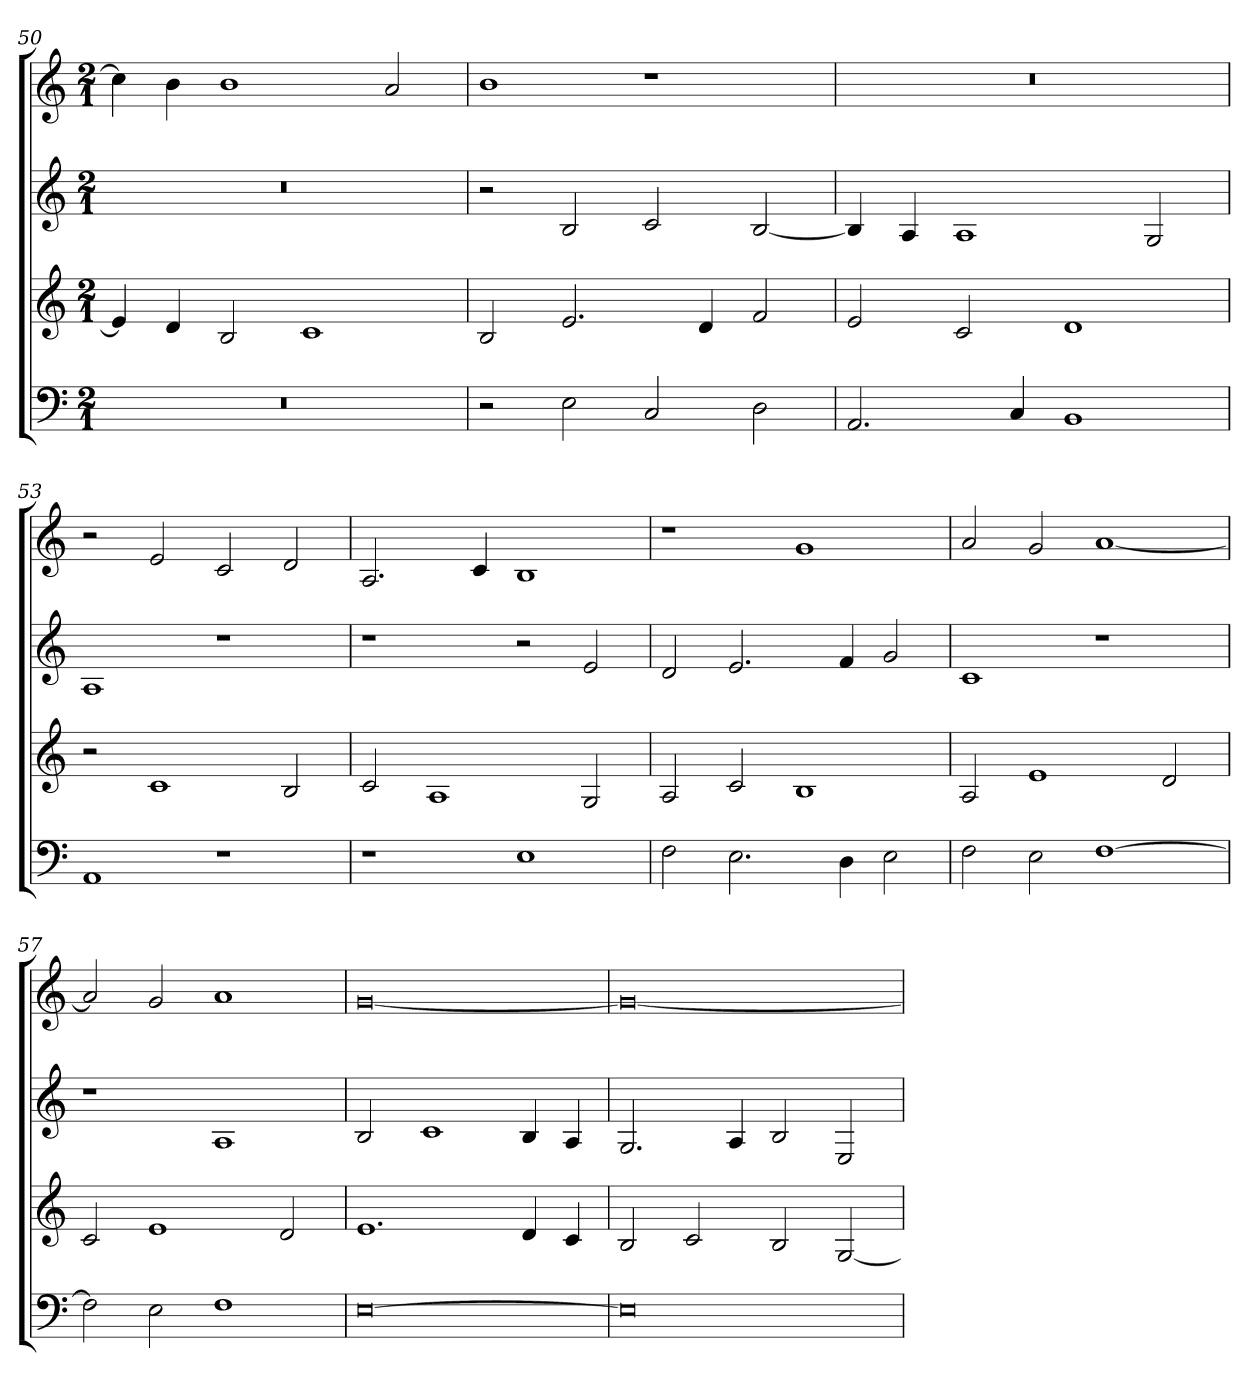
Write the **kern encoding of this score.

**kern	**kern	**kern	**kern
*part4	*part3	*part2	*part1
*staff4	*staff3	*staff2	*staff1
*clefF4	*clefG2	*clefG2	*clefG2
*M2/1	*M2/1	*M2/1	*M2/1
=50	=50	=50	=50
0r	4e]	0r	4cc]
.	4d	.	4b
.	2B	.	1b
.	1c	.	.
.	.	.	2a
=51	=51	=51	=51
2r	2B	2r	1b
2E	2.e	2B	.
2C	.	2c	1r
.	4d	.	.
2D	2f	[2B	.
=52	=52	=52	=52
2.AA	2e	4B]	0r
.	.	4A	.
.	2c	1A	.
4C	.	.	.
1BB	1d	.	.
.	.	2G	.
=53	=53	=53	=53
1AA	2r	1A	2r
.	1c	.	2e
1r	.	1r	2c
.	2B	.	2d
=54	=54	=54	=54
1r	2c	1r	2.A
.	1A	.	.
.	.	.	4c
1E	.	2r	1B
.	2G	2e	.
=55	=55	=55	=55
2F	2A	2d	1r
2.E	2c	2.e	.
.	1B	.	1g
4D	.	4f	.
2E	.	2g	.
=56	=56	=56	=56
2F	2A	1c	2a
2E	1e	.	2g
[1F	.	1r	[1a
.	2d	.	.
=57	=57	=57	=57
2F]	2c	1r	2a]
2E	1e	.	2g
1F	.	1A	1a
.	2d	.	.
=58	=58	=58	=58
[0E	1.e	2B	[0g
.	.	1c	.
.	4d	4B	.
.	4c	4A	.
=59	=59	=59	=59
0E]	2B	2.G	0g_
.	2c	.	.
.	.	4A	.
.	2B	2B	.
.	[2G	2E	.
=	=	=	=
*-	*-	*-	*-
